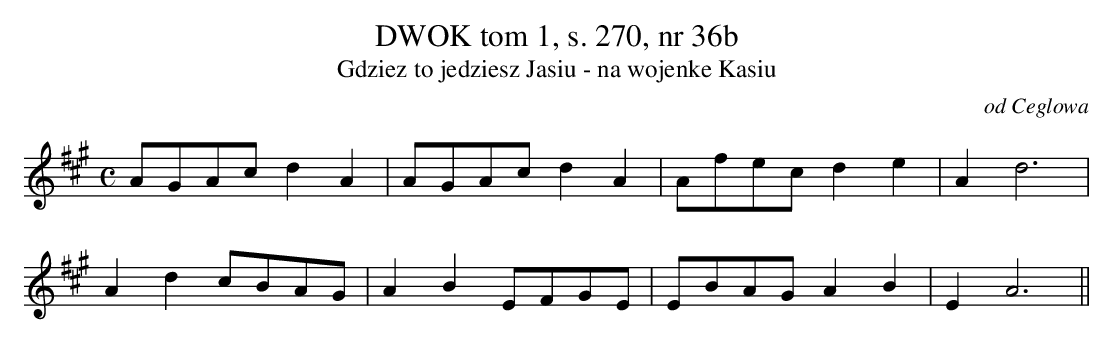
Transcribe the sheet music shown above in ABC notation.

X:1
T: DWOK tom 1, s. 270, nr 36b
T: Gdziez to jedziesz Jasiu - na wojenke Kasiu
O: od Ceglowa
M: C
L: 1/8
K: A
AGAcd2A2 | AGAcd2A2 | Afecd2e2 | A2d6 |
A2d2cBAG | A2B2EFGE | EBAGA2B2 | E2A6||
